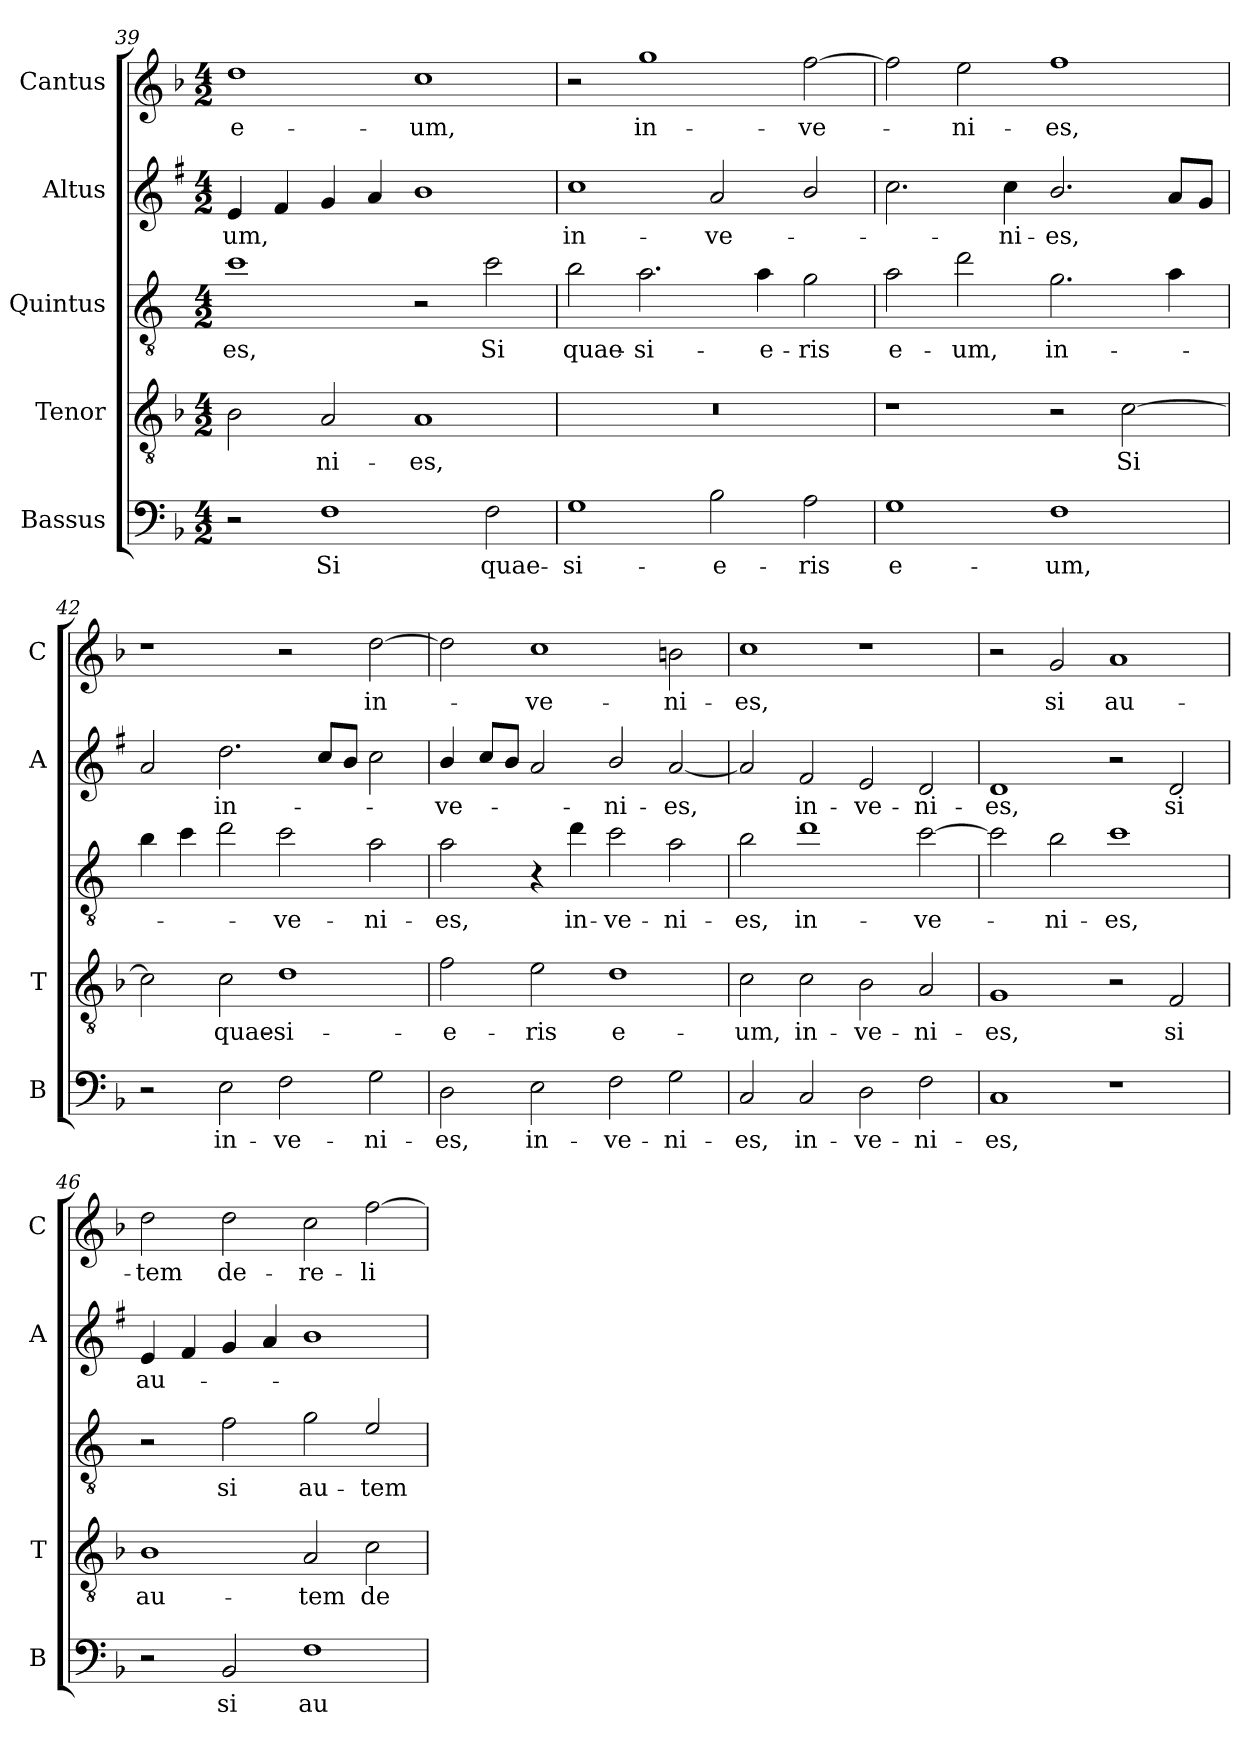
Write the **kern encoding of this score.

**kern	**text	**kern	**text	**kern	**text	**kern	**text	**kern	**text
*part5	*part5	*part4	*part4	*part3	*part3	*part2	*part2	*part1	*part1
*staff5	*staff5	*staff4	*staff4	*staff3	*staff3	*staff2	*staff2	*staff1	*staff1
*I"Bassus	*	*I"Tenor	*	*I"Quintus	*	*I"Altus	*	*I"Cantus	*
*I'B	*	*I'T	*	*	*	*I'A	*	*I'C	*
*clefF4	*	*clefGv2	*	*clefGv2	*	*clefG2	*	*clefG2	*
*	*	*	*	*ITrd4c7	*	*ITrd1c2	*	*	*
*k[b-]	*	*k[b-]	*	*k[b-]	*	*k[b-]	*	*k[b-]	*
*F:	*	*F:	*	*F:	*	*F:	*	*F:	*
*M4/2	*	*M4/2	*	*M4/2	*	*M4/2	*	*M4/2	*
=39	=39	=39	=39	=39	=39	=39	=39	=39	=39
!	!	!	!	!	!LO:LY:b	!	!LO:LY:b	!	!LO:LY:b
2r	.	2B-\	.	1f	-es,	4d/	-um,	1dd	e-
.	.	.	.	.	.	4e/	.	.	.
!	!LO:LY:b	!	!LO:LY:b	!	!	!	!	!	!
1F	Si	2A/	-ni-	.	.	4f/	.	.	.
.	.	.	.	.	.	4g/	.	.	.
!	!	!	!LO:LY:b	!	!	!	!	!	!LO:LY:b
.	.	1A	-es,	2r	.	1a	.	1cc	-um,
!	!LO:LY:b	!	!	!	!LO:LY:b	!	!	!	!
2F\	quae-	.	.	2f\	Si	.	.	.	.
=40	=40	=40	=40	=40	=40	=40	=40	=40	=40
!	!LO:LY:b	!	!	!	!LO:LY:b	!	!LO:LY:b	!	!
1G	-si-	0r	.	2e\	quae-	1b-	in-	2r	.
!	!	!	!	!	!LO:LY:b	!	!	!	!LO:LY:b
.	.	.	.	2.d\	-si-	.	.	1gg	in-
!	!LO:LY:b	!	!	!	!	!	!LO:LY:b	!	!
2B-\	-e-	.	.	.	.	2g/	-ve-	.	.
!	!	!	!	!	!LO:LY:b	!	!	!	!
.	.	.	.	4d\	-e-	.	.	.	.
!	!LO:LY:b	!	!	!	!LO:LY:b	!	!	!	!LO:LY:b
2A\	-ris	.	.	2c\	-ris	2a/	.	[2ff\	-ve-
=41	=41	=41	=41	=41	=41	=41	=41	=41	=41
!	!LO:LY:b	!	!	!	!LO:LY:b	!	!	!	!
1G	e-	1r	.	2d\	e-	2.b-\	.	2ff\]	.
!	!	!	!	!	!LO:LY:b	!	!	!	!LO:LY:b
.	.	.	.	2g\	-um,	.	.	2ee\	-ni-
!	!	!	!	!	!	!	!LO:LY:b	!	!
.	.	.	.	.	.	4b-\	-ni-	.	.
!	!LO:LY:b	!	!	!	!LO:LY:b	!	!LO:LY:b	!	!LO:LY:b
1F	-um,	2r	.	2.c\	in-	2.a/	-es,	1ff	-es,
!	!	!	!LO:LY:b	!	!	!	!	!	!
.	.	[2c\	Si	.	.	.	.	.	.
.	.	.	.	4d\	.	8g/L	.	.	.
.	.	.	.	.	.	8f/J	.	.	.
!!LO:LB:g=z
=42	=42	=42	=42	=42	=42	=42	=42	=42	=42
2r	.	2c\]	.	4e\	.	2g/	.	1r	.
.	.	.	.	4f\	.	.	.	.	.
!	!LO:LY:b	!	!LO:LY:b	!	!	!	!LO:LY:b	!	!
2E\	in-	2c\	quae-	2g\	.	2.cc\	in-	.	.
!	!LO:LY:b	!	!LO:LY:b	!	!LO:LY:b	!	!	!	!
2F\	-ve-	1d	-si-	2f\	-ve-	.	.	2r	.
.	.	.	.	.	.	8b-/L	.	.	.
.	.	.	.	.	.	8a/J	.	.	.
!	!LO:LY:b	!	!	!	!LO:LY:b	!	!	!	!LO:LY:b
2G\	-ni-	.	.	2d\	-ni-	2b-\	.	[2dd\	in-
=43	=43	=43	=43	=43	=43	=43	=43	=43	=43
!	!LO:LY:b	!	!LO:LY:b	!	!LO:LY:b	!	!LO:LY:b	!	!
2D\	-es,	2f\	-e-	2d\	-es,	4a/	-ve-	2dd\]	.
.	.	.	.	.	.	8b-/L	.	.	.
.	.	.	.	.	.	8a/J	.	.	.
!	!LO:LY:b	!	!LO:LY:b	!	!	!	!	!	!LO:LY:b
2E\	in-	2e\	-ris	4r	.	2g/	.	1cc	-ve-
!	!	!	!	!	!LO:LY:b	!	!	!	!
.	.	.	.	4g\	in-	.	.	.	.
!	!LO:LY:b	!	!LO:LY:b	!	!LO:LY:b	!	!LO:LY:b	!	!
2F\	-ve-	1d	e-	2f\	-ve-	2a/	-ni-	.	.
!	!LO:LY:b	!	!	!	!LO:LY:b	!	!LO:LY:b	!	!LO:LY:b
2G\	-ni-	.	.	2d\	-ni-	[2g/	-es,	2bn\	-ni-
=44	=44	=44	=44	=44	=44	=44	=44	=44	=44
!	!LO:LY:b	!	!LO:LY:b	!	!LO:LY:b	!	!	!	!LO:LY:b
2C/	-es,	2c\	-um,	2e\	-es,	2g/]	.	1cc	-es,
!	!LO:LY:b	!	!LO:LY:b	!	!LO:LY:b	!	!LO:LY:b	!	!
2C/	in-	2c\	in-	1g	in-	2e/	in-	.	.
!	!LO:LY:b	!	!LO:LY:b	!	!	!	!LO:LY:b	!	!
2D\	-ve-	2B-\	-ve-	.	.	2d/	-ve-	1r	.
!	!LO:LY:b	!	!LO:LY:b	!	!LO:LY:b	!	!LO:LY:b	!	!
2F\	-ni-	2A/	-ni-	[2f\	-ve-	2c/	-ni-	.	.
=45	=45	=45	=45	=45	=45	=45	=45	=45	=45
!	!LO:LY:b	!	!LO:LY:b	!	!	!	!LO:LY:b	!	!
1C	-es,	1G	-es,	2f\]	.	1c	-es,	2r	.
!	!	!	!	!	!LO:LY:b	!	!	!	!LO:LY:b
.	.	.	.	2e\	-ni-	.	.	2g/	si
!	!	!	!	!	!LO:LY:b	!	!	!	!LO:LY:b
1r	.	2r	.	1f	-es,	2r	.	1a	au-
!	!	!	!LO:LY:b	!	!	!	!LO:LY:b	!	!
.	.	2F/	si	.	.	2c/	si	.	.
=46	=46	=46	=46	=46	=46	=46	=46	=46	=46
!	!	!	!LO:LY:b	!	!	!	!LO:LY:b	!	!LO:LY:b
2r	.	1B-	au-	2r	.	4d/	au-	2dd\	-tem
.	.	.	.	.	.	4e/	.	.	.
!	!LO:LY:b	!	!	!	!LO:LY:b	!	!	!	!LO:LY:b
2BB-/	si	.	.	2B-\	si	4f/	.	2dd\	de-
.	.	.	.	.	.	4g/	.	.	.
!	!LO:LY:b	!	!LO:LY:b	!	!LO:LY:b	!	!	!	!LO:LY:b
1F	au-	2A/	-tem	2c\	au-	1a	.	2cc\	-re-
!	!	!	!LO:LY:b	!	!LO:LY:b	!	!	!	!LO:LY:b
.	.	2c\	de-	2A/	-tem	.	.	[2ff\	-li-
=	=	=	=	=	=	=	=	=	=
*-	*-	*-	*-	*-	*-	*-	*-	*-	*-
